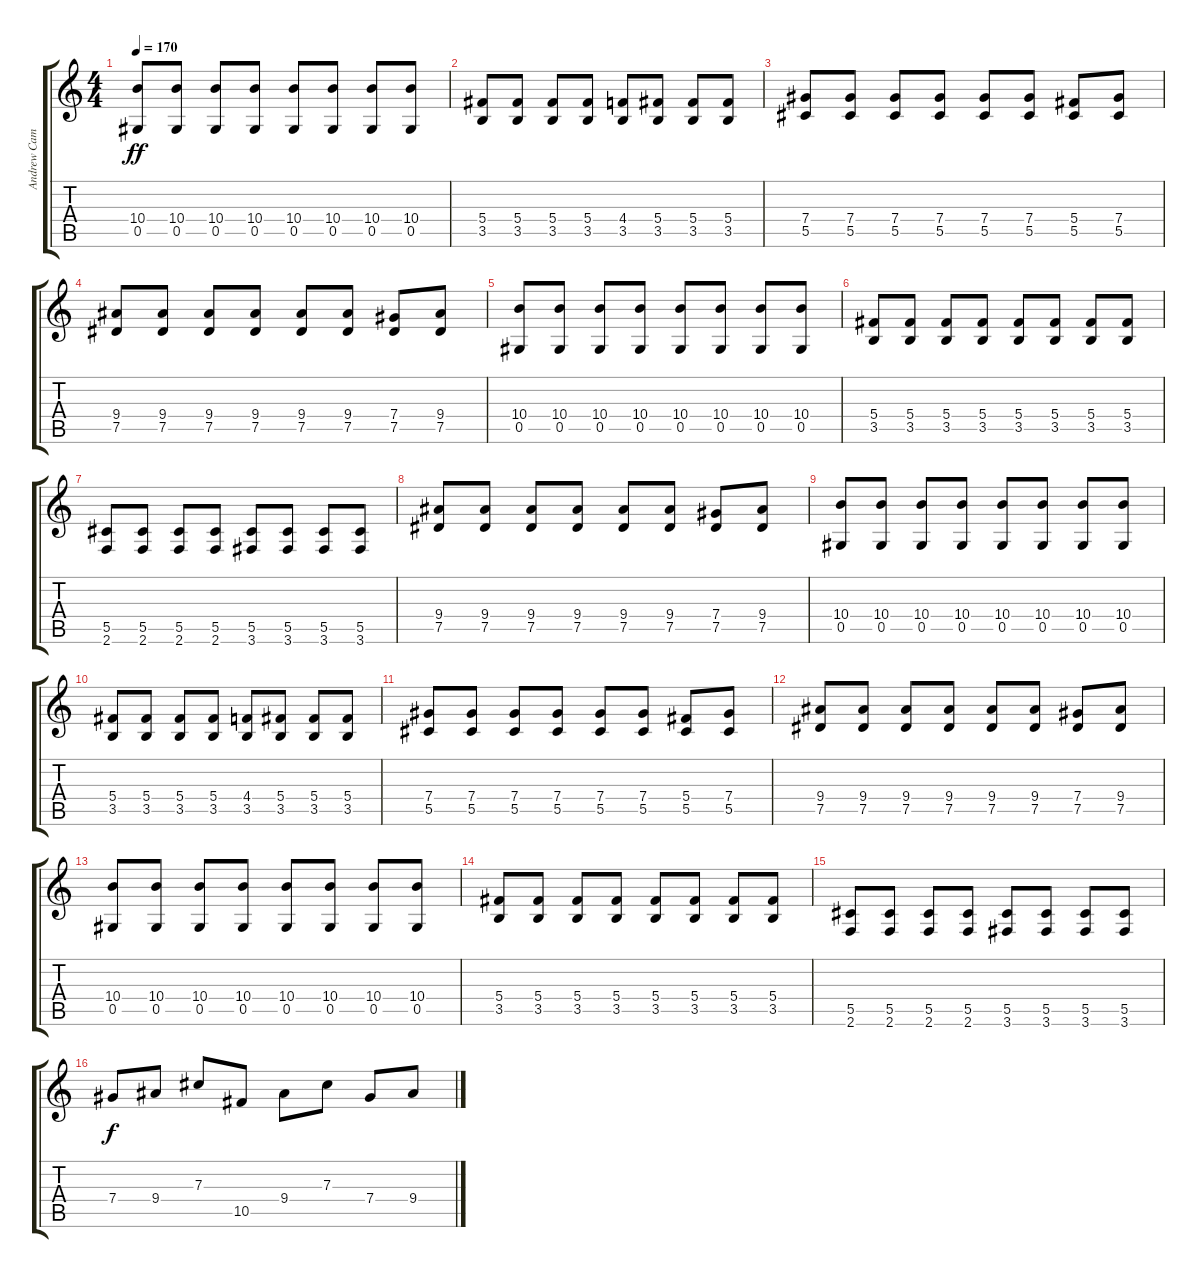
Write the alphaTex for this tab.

\track ("Andrew Campbell - Rythm" "Andrew Cam") {instrument distortionguitar}
\staff {score tabs}
\tuning (Eb4 Bb3 Gb3 Db3 Ab2 Eb2) {hide}
\ts (4 4)
\tempo 170
\clef g2
\ks c
(10.4 0.5).8{dy ff} (10.4 0.5).8 (10.4 0.5).8 (10.4 0.5).8 (10.4 0.5).8 (10.4 0.5).8 (10.4 0.5).8 (10.4 0.5).8 |
(5.4 3.5).8 (5.4 3.5).8 (5.4 3.5).8 (5.4 3.5).8 (4.4 3.5).8 (5.4 3.5).8 (5.4 3.5).8 (5.4 3.5).8 |
(7.4 5.5).8 (7.4 5.5).8 (7.4 5.5).8 (7.4 5.5).8 (7.4 5.5).8 (7.4 5.5).8 (5.4 5.5).8 (7.4 5.5).8 |
(9.4 7.5).8 (9.4 7.5).8 (9.4 7.5).8 (9.4 7.5).8 (9.4 7.5).8 (9.4 7.5).8 (7.4 7.5).8 (9.4 7.5).8 |
(10.4 0.5).8 (10.4 0.5).8 (10.4 0.5).8 (10.4 0.5).8 (10.4 0.5).8 (10.4 0.5).8 (10.4 0.5).8 (10.4 0.5).8 |
(5.4 3.5).8 (5.4 3.5).8 (5.4 3.5).8 (5.4 3.5).8 (5.4 3.5).8 (5.4 3.5).8 (5.4 3.5).8 (5.4 3.5).8 |
(5.5 2.6).8 (5.5 2.6).8 (5.5 2.6).8 (5.5 2.6).8 (5.5 3.6).8 (5.5 3.6).8 (5.5 3.6).8 (5.5 3.6).8 |
(9.4 7.5).8 (9.4 7.5).8 (9.4 7.5).8 (9.4 7.5).8 (9.4 7.5).8 (9.4 7.5).8 (7.4 7.5).8 (9.4 7.5).8 |
(10.4 0.5).8 (10.4 0.5).8 (10.4 0.5).8 (10.4 0.5).8 (10.4 0.5).8 (10.4 0.5).8 (10.4 0.5).8 (10.4 0.5).8 |
(5.4 3.5).8 (5.4 3.5).8 (5.4 3.5).8 (5.4 3.5).8 (4.4 3.5).8 (5.4 3.5).8 (5.4 3.5).8 (5.4 3.5).8 |
(7.4 5.5).8 (7.4 5.5).8 (7.4 5.5).8 (7.4 5.5).8 (7.4 5.5).8 (7.4 5.5).8 (5.4 5.5).8 (7.4 5.5).8 |
(9.4 7.5).8 (9.4 7.5).8 (9.4 7.5).8 (9.4 7.5).8 (9.4 7.5).8 (9.4 7.5).8 (7.4 7.5).8 (9.4 7.5).8 |
(10.4 0.5).8 (10.4 0.5).8 (10.4 0.5).8 (10.4 0.5).8 (10.4 0.5).8 (10.4 0.5).8 (10.4 0.5).8 (10.4 0.5).8 |
(5.4 3.5).8 (5.4 3.5).8 (5.4 3.5).8 (5.4 3.5).8 (5.4 3.5).8 (5.4 3.5).8 (5.4 3.5).8 (5.4 3.5).8 |
(5.5 2.6).8 (5.5 2.6).8 (5.5 2.6).8 (5.5 2.6).8 (5.5 3.6).8 (5.5 3.6).8 (5.5 3.6).8 (5.5 3.6).8 |
7.4.8{dy f} 9.4.8 7.3.8 10.5.8 9.4.8 7.3.8 7.4.8 9.4.8
